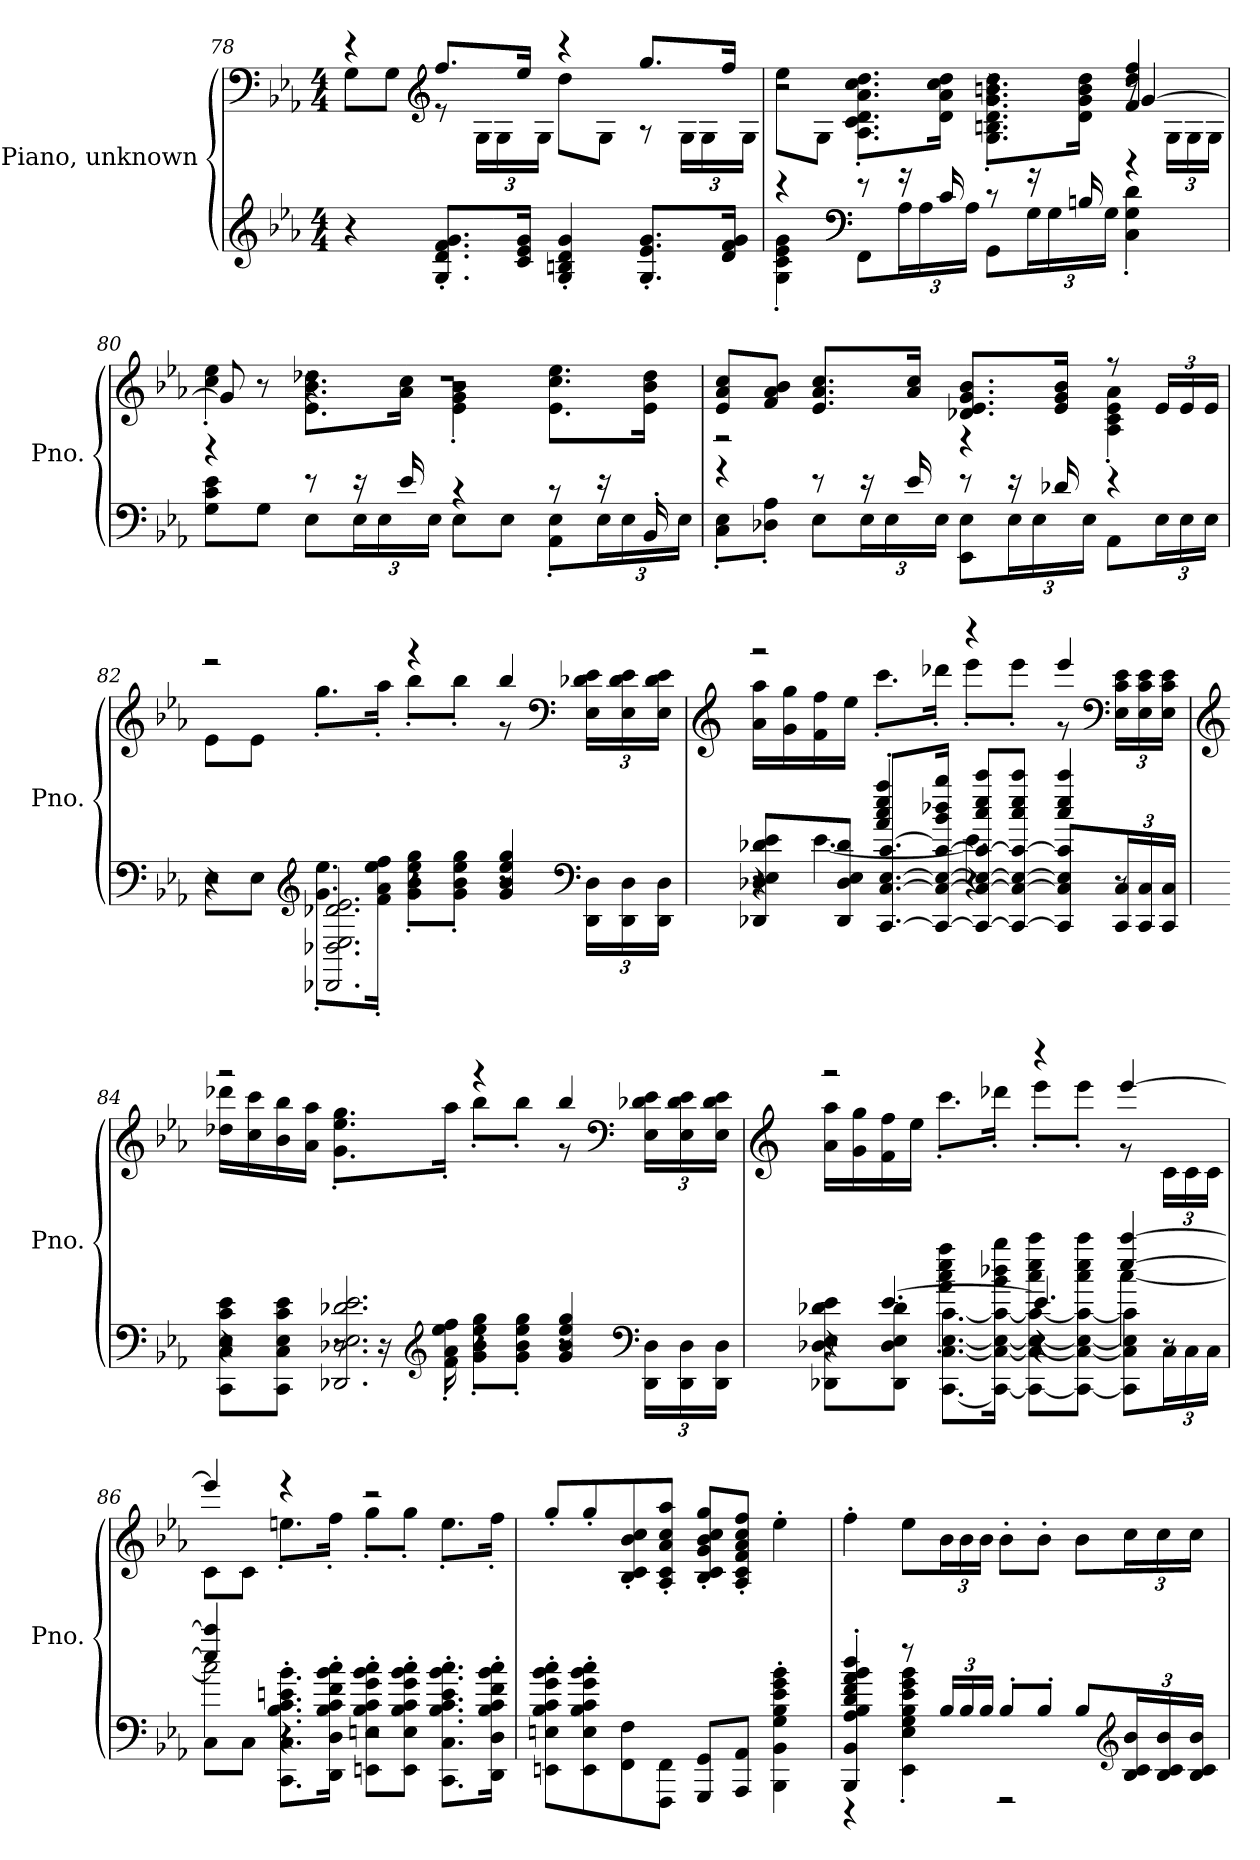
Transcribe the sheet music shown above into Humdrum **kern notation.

**kern	**kern
*part1	*part1
*staff2	*staff1
*I"Piano, unknown	*
*I'Pno.	*
*clefG2	*clefF4
*k[b-e-a-]	*k[b-e-a-]
*M4/4	*M4/4
=78	=78
*	*^
4r	4r	8G\L
.	.	8G\J
*	*clefG2	*
8.G/' 8.d/' 8.f/' 8.g/'L	8.ff/L	8r
*	*	*Xbrackettup
.	.	24G\LL
.	.	24G\
16c/ 16e-/ 16g/Jk	16ee-/Jk	.
.	.	24G\JJ
4G/' 4Bn/' 4d/' 4g/'	4r	8dd\L
.	.	8G\J
8.G/' 8.e-/' 8.g/'L	8.gg/L	8r
.	.	24G\LL
.	.	24G\
16d/ 16f/ 16g/Jk	16ff/Jk	.
.	.	24G\JJ
!!LO:LB:g=z
=79	=79	=79
*^	*	*^
4r	4G\' 4c\' 4e-\' 4g\'	2r	8ee-\L	2r
.	.	.	8G\J	.
*clefF4	*	*	*	*
8r	8FF\L	.	8.A-\' 8.c\' 8.d\' 8.a-\' 8.cc\' 8.dd\'L	.
*	*Xbrackettup	*	*	*
16r	24A-\L	.	.	.
.	24A-\	.	.	.
16c/	.	.	16d\ 16a-\ 16cc\ 16dd\Jk	.
.	24A-\JJ	.	.	.
8r	8GG\L	4r	8.G\' 8.Bn\' 8.d\' 8.g\' 8.bn\' 8.dd\'L	4r
16r	24G\L	.	.	.
.	24G\	.	.	.
16Bn/	.	.	16d\ 16g\ 16b\ 16dd\Jk	.
.	24G\JJ	.	.	.
4r	4C\' 4G\' 4d\'	4f/ 4dd/ 4ff/	8r	[4g/
.	.	.	24G\LL	.
.	.	.	24G\	.
.	.	.	24G\JJ	.
=80	=80	=80	=80	=80
4r	8G\ 8c\ 8e-\L	1r	4cc\' 4ee-\'	8g/]
.	8G\J	.	.	8r
8r	8E-\L	.	8.e-\ 8.b-\ 8.dd-X\L	4r
16r	24E-\L	.	.	.
.	24E-\	.	.	.
16e-/	.	.	16a-\ 16cc\Jk	.
.	24E-\JJ	.	.	.
4r	8E-\L	.	4e-\' 4g\' 4b-\'	2r
.	8E-\J	.	.	.
8r	8AA-\' 8E-\'L	.	8.e-\ 8.cc\ 8.ee-\L	.
16r	24E-\L	.	.	.
.	24E-\	.	.	.
16BB-'/	.	.	16e-\ 16b-\ 16dd-\Jk	.
.	24E-\JJ	.	.	.
*	*	*	*v	*v
!!LO:LB:g=z
=81	=81	=81	=81
4r	8C\' 8E-\'L	8e-/ 8a-/ 8cc/L	2r
.	8D-X\' 8A-\'J	8f/ 8a-/ 8b-/J	.
8r	8E-\L	8.e-/ 8.a-/ 8.cc/L	.
16r	24E-\L	.	.
.	24E-\	.	.
16e-/	.	16a-/ 16cc/Jk	.
.	24E-\JJ	.	.
8r	8EE-\ 8E-\L	8.d-X/ 8.e-/ 8.g/ 8.b-/L	4r
16r	24E-\L	.	.
.	24E-\	.	.
16d-X/	.	16e-/ 16g/ 16b-/Jk	.
.	24E-\JJ	.	.
4r	8AA-\L	8r	4A-\' 4c\' 4e-\' 4a-\'
.	24E-\L	24e-/LL	.
.	24E-\	24e-/	.
.	24E-\JJ	24e-/JJ	.
=82	=82	=82	=82
*	*^	*	*
2r	8E-\L	4r	2r	8e-\L
.	8E-\J	.	.	8e-\J
*clefG2	*	*	*	*
.	8.g\' 8.ee-\'L	2.DD-X/ 2.D-X/ 2.E-/ 2.d-X/ 2.e-/	.	8.gg'\L
.	16f\' 16a-\' 16ee-\' 16ff\'Jk	.	.	16aa-'\Jk
4r	8g\' 8b-\' 8ee-\' 8gg\'L	.	4r	8bb-'\L
.	8g\' 8b-\' 8ee-\' 8gg\'J	.	.	8bb-'\J
4g/ 4b-/ 4ee-/ 4gg/	8r	.	4bb-/	8r
*clefF4	*	*	*clefF4	*
.	24DD-\ 24D-\LL	.	.	24E-\ 24d-X\ 24e-\LL
.	24DD-\ 24D-\	.	.	24E-\ 24d-\ 24e-\
.	24DD-\ 24D-\JJ	.	.	24E-\ 24d-\ 24e-\JJ
!!LO:LB:g=z	!!
=83	=83	=83	=83	=83
*	*	*	*clefG2	*
4r	8r	8DD-X/ 8D-X/ 8E-/ 8d-X/ 8e-/L	2r	16a-\ 16aa-\LL
.	.	.	.	16g\ 16gg\
.	[4.e-\	8DD-/ 8D-/ 8E-/ 8d-/J	.	16f\ 16ff\
.	.	.	.	16ee-\JJ
4a-/' 4cc/' 4ee-/' 4aa-/'	.	[8.CC/ [8.C/ [8.E-/ [8.c/L	.	8.ccc'\L
.	.	16CC/_ 16C/_ 16E-/_ 16c/_ 16b-/ 16dd-X/ 16bb-/Jk	.	16ddd-X'\Jk
4r	4.e-\]	8CC/_ 8C/_ 8E-/_ 8c/_ 8cc/ 8ee-/ 8ccc/L	4r	8eee-'\L
.	.	8CC/_ 8C/_ 8E-/_ 8c/_ 8cc/ 8ee-/ 8ccc/J	.	8eee-'\J
4cc/ 4ee-/ 4ccc/	.	8CC/] 8C/] 8E-/] 8c/]L	4eee-/	8r
*	*	*	*clefF4	*
.	8r	24CC/ 24C/L	.	24E-\ 24c\ 24e-\LL
.	.	24CC/ 24C/	.	24E-\ 24c\ 24e-\
.	.	24CC/ 24C/JJ	.	24E-\ 24c\ 24e-\JJ
!!LO:LB:g=z	!!
=84	=84	=84	=84	=84
*	*	*	*clefG2	*
2r	8CC\ 8C\ 8E-\ 8c\ 8e-\L	4r	2r	16dd-X\ 16ddd-X\LL
.	.	.	.	16cc\ 16ccc\
.	8CC\ 8C\ 8E-\ 8c\ 8e-\J	.	.	16b-\ 16bb-\
.	.	.	.	16a-\ 16aa-\JJ
.	8r	2.DD-X/ 2.D-X/ 2.E-/ 2.d-X/ 2.e-/	.	8.g\' 8.ee-\' 8.gg\'L
.	16r	.	.	.
*clefG2	*	*	*	*
.	16f\' 16a-\' 16ee-\' 16ff\'	.	.	16aa-'\Jk
4r	8g\' 8b-\' 8ee-\' 8gg\'L	.	4r	8bb-'\L
.	8g\' 8b-\' 8ee-\' 8gg\'J	.	.	8bb-'\J
4g/ 4b-/ 4ee-/ 4gg/	8r	.	4bb-/	8r
*clefF4	*	*	*clefF4	*
.	24DD-\ 24D-\LL	.	.	24E-\ 24d-X\ 24e-\LL
.	24DD-\ 24D-\	.	.	24E-\ 24d-\ 24e-\
.	24DD-\ 24D-\JJ	.	.	24E-\ 24d-\ 24e-\JJ
*v	*v	*v	*	*
=85	=85	=85
*	*clefG2	*
*^	*	*
*	*^	*	*
*	*	*^	*	*
2r	4r	8r	8DD-X\ 8D-X\ 8E-\ 8d-X\ 8e-\L	2r	16a-\ 16aa-\LL
.	.	.	.	.	16g\ 16gg\
.	.	[4.e-/	8DD-\ 8D-\ 8E-\ 8d-\J	.	16f\ 16ff\
.	.	.	.	.	16ee-\JJ
.	4a-\' 4cc\' 4ee-\' 4aa-\'	.	[8.CC\ [8.C\ [8.E-\ [8.c\L	.	8.ccc'\L
.	.	.	16CC\_ 16C\_ 16E-\_ 16c\_ 16b-\ 16dd-X\ 16bb-\Jk	.	16ddd-X'\Jk
4r	4r	4.e-/]	8CC\_ 8C\_ 8E-\_ 8c\_ 8cc\ 8ee-\ 8ccc\L	4r	8eee-'\L
.	.	.	8CC\_ 8C\_ 8E-\_ 8c\_ 8cc\ 8ee-\ 8ccc\J	.	8eee-'\J
[4ee-/ [4ccc/	[4cc\	.	8CC\] 8C\] 8E-\] 8c\]L	[4eee-/	8r
.	.	8r	24C\L	.	24c\LL
.	.	.	24C\	.	24c\
.	.	.	24C\JJ	.	24c\JJ
*	*	*v	*v	*	*
!!LO:LB:g=z	!!
=86	=86	=86	=86	=86
4ee-/] 4ccc/]	2cc\]	8C\L	4eee-/]	8c\L
.	.	8C\J	.	8c\J
4r	.	8.CC\' 8.C\' 8.B-\' 8.c\' 8.en\' 8.b-\'L	4r	8.een'\L
.	.	16DD\' 16D\' 16B-\' 16c\' 16f\' 16b-\' 16cc\'Jk	.	16ff'\Jk
2r	2r	8EEn\' 8En\' 8B-\' 8c\' 8g\' 8b-\' 8cc\'L	2r	8gg'\L
.	.	8EE\' 8E\' 8B-\' 8c\' 8g\' 8b-\' 8cc\'J	.	8gg'\J
.	.	8.CC\' 8.C\' 8.B-\' 8.c\' 8.e\' 8.b-\' 8.cc\'L	.	8.ee'\L
.	.	16DD\' 16D\' 16B-\' 16c\' 16f\' 16b-\' 16cc\'Jk	.	16ff'\Jk
*v	*v	*v	*	*
*	*v	*v
=87	=87
8EEn\' 8En\' 8B-\' 8c\' 8g\' 8b-\' 8cc\'L	8gg'/L
8EE\' 8E\' 8B-\' 8c\' 8g\' 8b-\' 8cc\'	8gg'/
8FF\ 8F\	8B-/' 8c/' 8b-/' 8cc/'
8FFF\ 8FF\J	8A-/' 8c/' 8a-/' 8cc/' 8aa-/'J
8GGG/ 8GG/L	8B-/' 8c/' 8g/' 8b-/' 8cc/' 8gg/'L
8AAA-/ 8AA-/J	8A-/' 8c/' 8f/' 8a-/' 8cc/' 8ff/'J
4BBB-\' 4BB-\' 4G\' 4B-\' 4e-\' 4g\' 4b-\'	4ee-'\
!!LO:PB:g=z
=88	=88
*^	*
4BBB-/' 4BB-/' 4A-/' 4B-/' 4d/' 4f/' 4a-/' 4b-/' 4dd/'	4r	4ff'\
8r	4EE-\' 4E-\' 4G\' 4B-\' 4e-\' 4g\' 4b-\'	8ee-\L
24B-/LL	.	24b-\L
24B-/	.	24b-\
24B-/JJ	.	24b-\JJ
8B-'/L	2r	8b-'\L
8B-'/J	.	8b-'\J
8B-/L	.	8b-\L
*clefG2	*	*
24B-/ 24c/ 24b-/L	.	24cc\L
24B-/ 24c/ 24b-/	.	24cc\
24B-/ 24c/ 24b-/JJ	.	24cc\JJ
*v	*v	*
=	=
*-	*-
